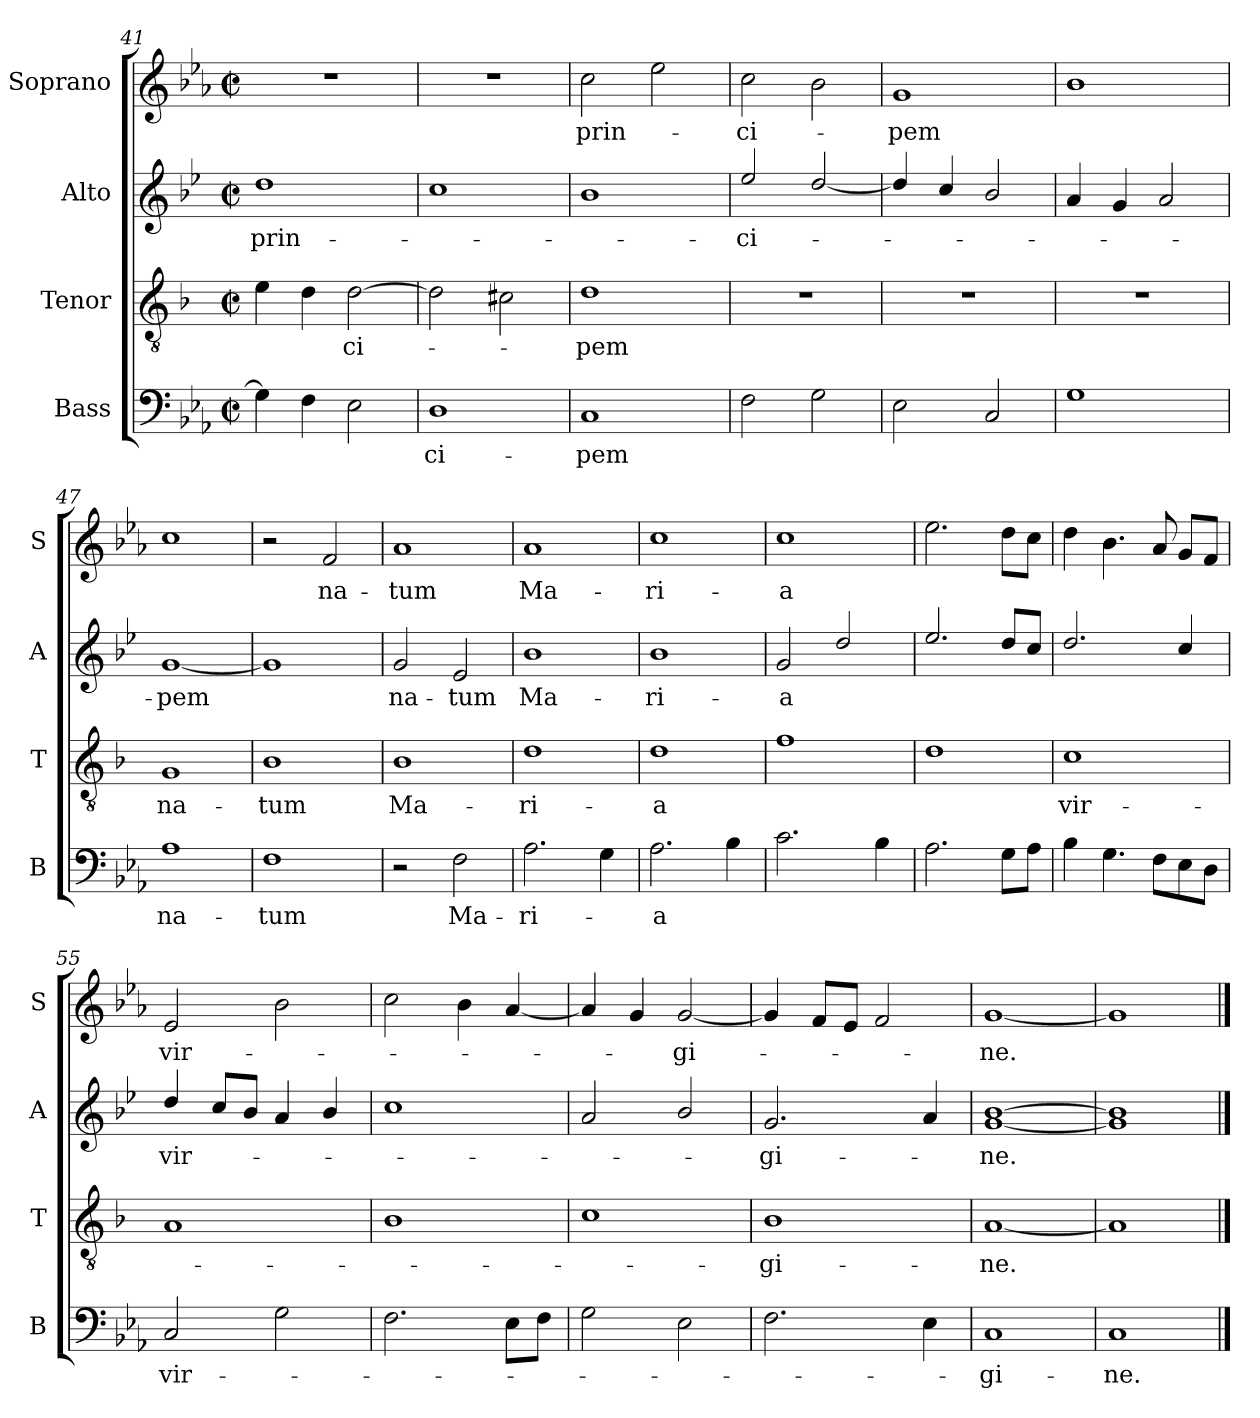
**kern	**text	**kern	**text	**kern	**text	**kern	**text
*part4	*part4	*part3	*part3	*part2	*part2	*part1	*part1
*staff4	*staff4	*staff3	*staff3	*staff2	*staff2	*staff1	*staff1
*I"Bass	*	*I"Tenor	*	*I"Alto	*	*I"Soprano	*
*I'B	*	*I'T	*	*I'A	*	*I'S	*
!!LO:LB:g=z
*clefF4	*	*clefGv2	*	*clefG2	*	*clefG2	*
*	*	*ITrd1c2	*	*ITrd4c7	*	*	*
*k[b-e-a-]	*	*k[b-e-a-]	*	*k[b-e-a-]	*	*k[b-e-a-]	*
*c:	*	*c:	*	*c:	*	*c:	*
*M2/2	*	*M2/2	*	*M2/2	*	*M2/2	*
*met(c|)	*	*met(c|)	*	*met(c|)	*	*met(c|)	*
=41	=41	=41	=41	=41	=41	=41	=41
4G\]	.	4d\	.	1g	prin-	1r	.
4F\	.	4c\	.	.	.	.	.
2E-\	.	[2c\	-ci-	.	.	.	.
=42	=42	=42	=42	=42	=42	=42	=42
1D	-ci-	2c\]	.	1f	.	1r	.
.	.	2Bn\	.	.	.	.	.
=43	=43	=43	=43	=43	=43	=43	=43
1C	-pem	1c	-pem	1e-	.	2cc\	prin-
.	.	.	.	.	.	2ee-\	.
=44	=44	=44	=44	=44	=44	=44	=44
2F\	.	1r	.	2a-/	-ci-	2cc\	-ci-
2G\	.	.	.	[2g/	.	2b-\	.
=45	=45	=45	=45	=45	=45	=45	=45
2E-\	.	1r	.	4g/]	.	1g	-pem
.	.	.	.	4f/	.	.	.
2C/	.	.	.	2e-/	.	.	.
=46	=46	=46	=46	=46	=46	=46	=46
1G	.	1r	.	4d/	.	1b-	.
.	.	.	.	4c/	.	.	.
.	.	.	.	2d/	.	.	.
=47	=47	=47	=47	=47	=47	=47	=47
1A-	na-	1F	na-	[1c	-pem	1cc	.
=48	=48	=48	=48	=48	=48	=48	=48
1F	-tum	1A-	-tum	1c]	.	2r	.
.	.	.	.	.	.	2f/	na-
=49	=49	=49	=49	=49	=49	=49	=49
2r	.	1A-	Ma-	2c/	na-	1a-	-tum
2F\	Ma-	.	.	2A-/	-tum	.	.
=50	=50	=50	=50	=50	=50	=50	=50
2.A-\	-ri-	1c	-ri-	1e-	Ma-	1a-	Ma-
4G\	.	.	.	.	.	.	.
!!LO:LB:g=z
=51	=51	=51	=51	=51	=51	=51	=51
2.A-\	-a	1c	-a	1e-	-ri-	1cc	-ri-
4B-\	.	.	.	.	.	.	.
=52	=52	=52	=52	=52	=52	=52	=52
2.c\	.	1e-	.	2c/	-a	1cc	-a
.	.	.	.	2g/	.	.	.
4B-\	.	.	.	.	.	.	.
=53	=53	=53	=53	=53	=53	=53	=53
2.A-\	.	1c	.	2.a-/	.	2.ee-\	.
8G\L	.	.	.	8g/L	.	8dd\L	.
8A-\J	.	.	.	8f/J	.	8cc\J	.
=54	=54	=54	=54	=54	=54	=54	=54
4B-\	.	1B-	vir-	2.g/	.	4dd\	.
4.G\	.	.	.	.	.	4.b-\	.
8F\L	.	.	.	.	.	8a-/	.
8E-\	.	.	.	4f/	.	8g/L	.
8D\J	.	.	.	.	.	8f/J	.
=55	=55	=55	=55	=55	=55	=55	=55
2C/	vir-	1G	.	4g/	vir-	2e-/	vir-
.	.	.	.	8f/L	.	.	.
.	.	.	.	8e-/J	.	.	.
2G\	.	.	.	4d/	.	2b-\	.
.	.	.	.	4e-/	.	.	.
=56	=56	=56	=56	=56	=56	=56	=56
2.F\	.	1A-	.	1f	.	2cc\	.
.	.	.	.	.	.	4b-\	.
8E-\L	.	.	.	.	.	[4a-/	.
8F\J	.	.	.	.	.	.	.
=57	=57	=57	=57	=57	=57	=57	=57
2G\	.	1B-	.	2d/	.	4a-/]	.
.	.	.	.	.	.	4g/	.
2E-\	.	.	.	2e-/	.	[2g/	-gi-
=58	=58	=58	=58	=58	=58	=58	=58
2.F\	.	1A-	-gi-	2.c/	-gi-	4g/]	.
.	.	.	.	.	.	8f/L	.
.	.	.	.	.	.	8e-/J	.
.	.	.	.	.	.	2f/	.
4E-\	.	.	.	4d/	.	.	.
=59	=59	=59	=59	=59	=59	=59	=59
1C	-gi-	[1G	-ne.	[1c [1e-	-ne.	[1g	-ne.
=60	=60	=60	=60	=60	=60	=60	=60
1C	-ne.	1G]	.	1c] 1e-]	.	1g]	.
==	==	==	==	==	==	==	==
*-	*-	*-	*-	*-	*-	*-	*-
